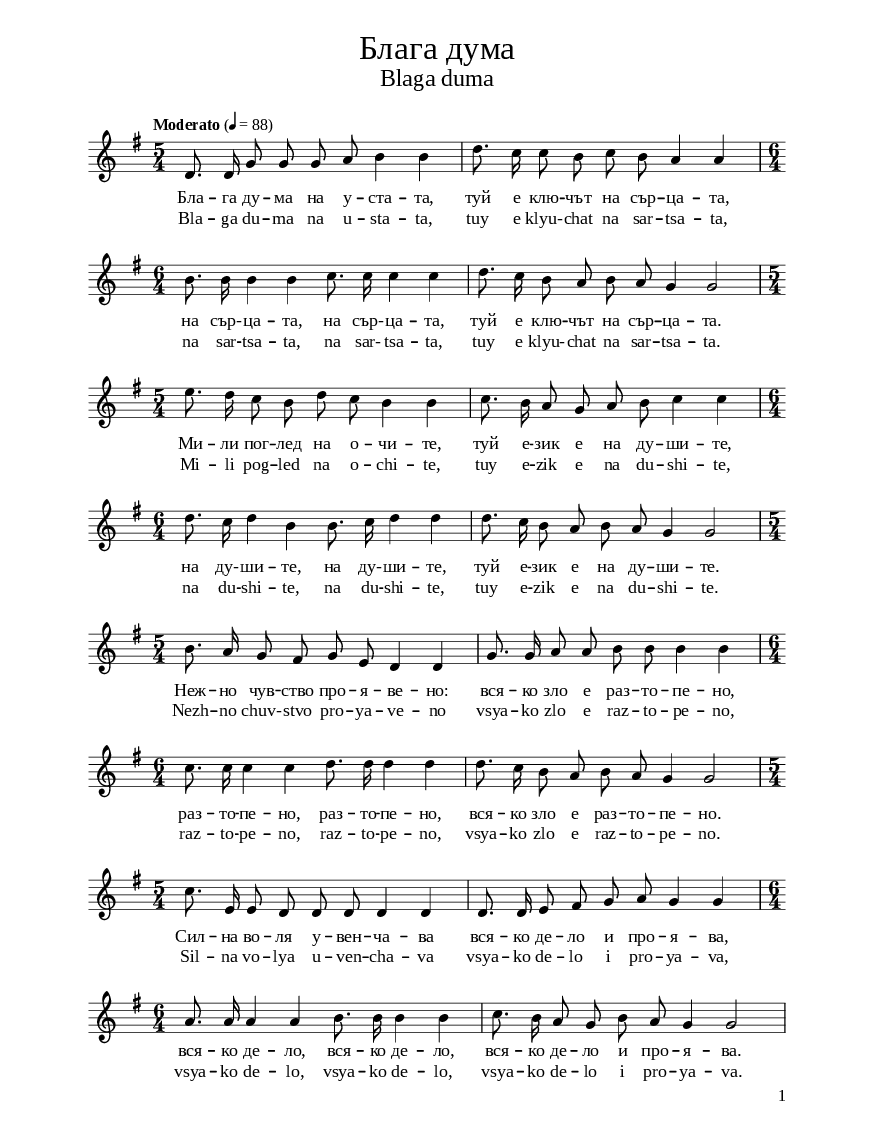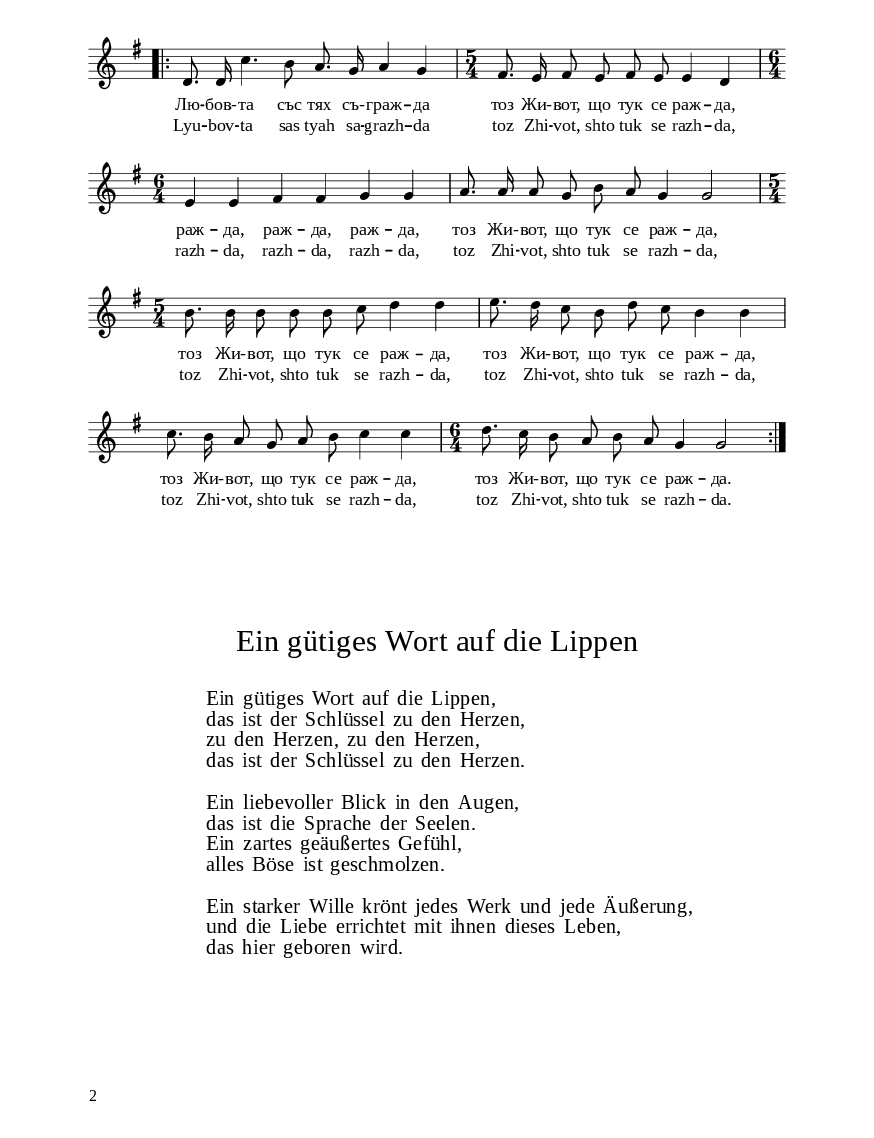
\version "2.22.1"

% include paper part and global functions
\include "include/globals.ily"

\bookpart {
  \include "include/bookpart-paper.ily"
  \score {
    \include "include/score-layout.ily"

    \new Voice \absolute {
      \clef treble
      \key g \major
      \time 5/4
      \tempoFunc "Moderato" 4 "88"
      \autoBeamOff

      d'8. d'16 g'8 g' g' a' b'4 b' | d''8. c''16 c''8 b' c'' b' a'4 a' \break |

      \time 6/4  b'8. b'16 b'4 b' c''8. c''16 c''4 c'' | d''8. c''16 b'8 a' b' a' g'4 g'2 \break |

      \time 5/4  e''8. d''16 c''8 b' d'' c'' b'4 b' | c''8. b'16 a'8 g' a' b' c''4 c'' \break |

      \time 6/4  d''8. c''16 d''4 b' b'8. c''16 d''4 d'' | d''8. c''16 b'8 a' b' a' g'4 g'2 \break |

      \time 5/4  b'8. a'16 g'8 fis' g' e' d'4 d' | g'8. g'16 a'8 a' b' b' b'4 b' \break |

      \time 6/4  c''8. c''16 c''4 c'' d''8. d''16 d''4 d'' | d''8. c''16 b'8 a' b' a' g'4 g'2 \break |

      \time 5/4  c''8. e'16 e'8 d' d' d' d'4 d' | d'8. d'16 e'8 fis' g' a' g'4 g' | \break

      \time 6/4  a'8. a'16 a'4 a' b'8. b'16 b'4 b' | c''8. b'16 a'8 g' b' a' g'4 g'2 \break |


      \repeat volta 2 {
        d'8. d'16 c''4. b'8 a'8. g'16 a'4 g' | \time 5/4  fis'8. e'16 fis'8 e' fis' e' e'4 d' \break |

        \time 6/4  e'4 e' fis' fis' g' g' | a'8. a'16 a'8 g' b' a' g'4 g'2 \break |

        \time 5/4  b'8. b'16 b'8 b' b' c'' d''4 d'' | e''8. d''16 c''8 b' d'' c'' b'4 b' \break |

        c''8. b'16 a'8 g' a' b' c''4 c'' | \time 6/4  d''8. c''16 b'8 a' b' a' g'4 g'2 \break |
      }
    }

    \addlyrics {
      Бла -- га ду
      -- ма на у -- ста -- та, туй е клю -- чът на
      сър -- ца -- та, на "сър-" -- ца -- та, на "сър-" --
      ца -- та, туй е клю -- чът на сър -- ца -- та.
      Ми -- ли пог -- лед на о -- чи -- те, туй е --
      зик е на ду -- ши -- те, на "ду-" -- ши -- те, на
      "ду-" -- ши -- те, туй е -- зик е на ду -- ши --
      те. Неж -- но чув -- ство про -- я -- ве -- но:
      вся -- ко зло е раз -- то -- пе -- но, раз -- то
      -- пе -- но, раз -- то -- пе -- но, вся -- ко зло
      е раз -- то -- пе -- но. Сил -- на во -- ля у --
      вен -- ча -- ва вся -- ко де -- ло и про -- я --
      ва, вся -- ко де -- ло, вся -- ко де -- ло, вся
      -- ко де -- ло и про -- я -- ва. Лю -- "бов-" -- та
      със тях "съ-" -- граж -- да тоз "Жи-" -- вот, що тук
      се раж -- да, раж -- да, раж -- да, раж -- да,
      тоз "Жи-" -- вот, що тук се раж -- да, тоз "Жи-" --
      вот, що тук се раж -- да, тоз "Жи-" -- вот, що
      тук се раж -- да, тоз "Жи-" -- вот, що тук се раж
      -- да, тоз "Жи-" -- вот, що тук се раж -- да.
    }
    \addlyrics {
      Bla -- ga du -- ma
      na u -- sta -- ta, tuy e "klyu-" -- chat na sar -- tsa -- ta, na
      sar -- tsa -- ta, na "sar-" -- tsa -- ta, tuy e "klyu-" -- chat na sar
      -- tsa -- ta. Mi -- li pog -- led na o -- chi -- te, tuy e --
      zik e na du -- shi -- te, na du -- shi -- te, na du -- shi --
      te, tuy e -- zik e na du -- shi -- te. Nezh -- no "chuv-" -- stvo
      pro -- ya -- ve -- no vsya -- ko zlo e raz -- to -- pe -- no, raz
      -- to -- pe -- no, raz -- to -- pe -- no, vsya -- ko zlo e raz
      -- to -- pe -- no. Sil -- na vo -- lya u -- ven -- cha -- va vsya
      -- ko de -- lo i pro -- ya -- va, vsya -- ko de -- lo, vsya --
      ko de -- lo, vsya -- ko de -- lo i pro -- ya -- va. Lyu -- bov
      -- ta sas tyah sa -- grazh -- da toz Zhi -- vot, shto tuk se razh
      -- da, razh -- da, razh -- da, razh -- da, toz Zhi -- vot,
      shto tuk se razh -- da, toz Zhi -- vot, shto tuk se razh --
      da, toz Zhi -- vot, shto tuk se razh -- da, toz Zhi -- vot,
      shto tuk se razh -- da, toz Zhi -- vot, shto tuk se razh --
      da.}
      
      \header {
        title = \titleFunc "Блага дума" "Blaga duma"
      }

      \midi{}

    } % score

    \markup \empty-three
    % include foreign translation(s) of the song
    \version "2.22.1"

\markup \fill-line { \fontsize #deTitleFontSize "Ein gütiges Wort auf die Lippen" }
\markup \null
\markup \null
\markup \fontsize #deCoupletFontSize {
  \hspace #10
  \override #`(baseline-skip . ,deCoupletBaselineSkip)

  \column {
     \line { " " }      
    \line { " "Ein gütiges Wort auf die Lippen, }

  \line { " "das ist der Schlüssel zu den Herzen,}

  \line { " "zu den Herzen, zu den Herzen,}

  \line { " "das ist der Schlüssel zu den Herzen.}
 \line { " " }      

  \line { " "Ein liebevoller Blick in den Augen,}

  \line { " "das ist die Sprache der Seelen.}

  \line { " "Ein zartes geäußertes Gefühl, }

  \line { " "alles Böse ist geschmolzen.}
 \line { " " }      

  \line { " "Ein starker Wille krönt jedes Werk und jede Äußerung,}

  \line { " "und die Liebe errichtet mit ihnen dieses Leben, }

  \line { " "das hier geboren wird.}

      
      
       
    }
    
    
}


  } % bookpart
